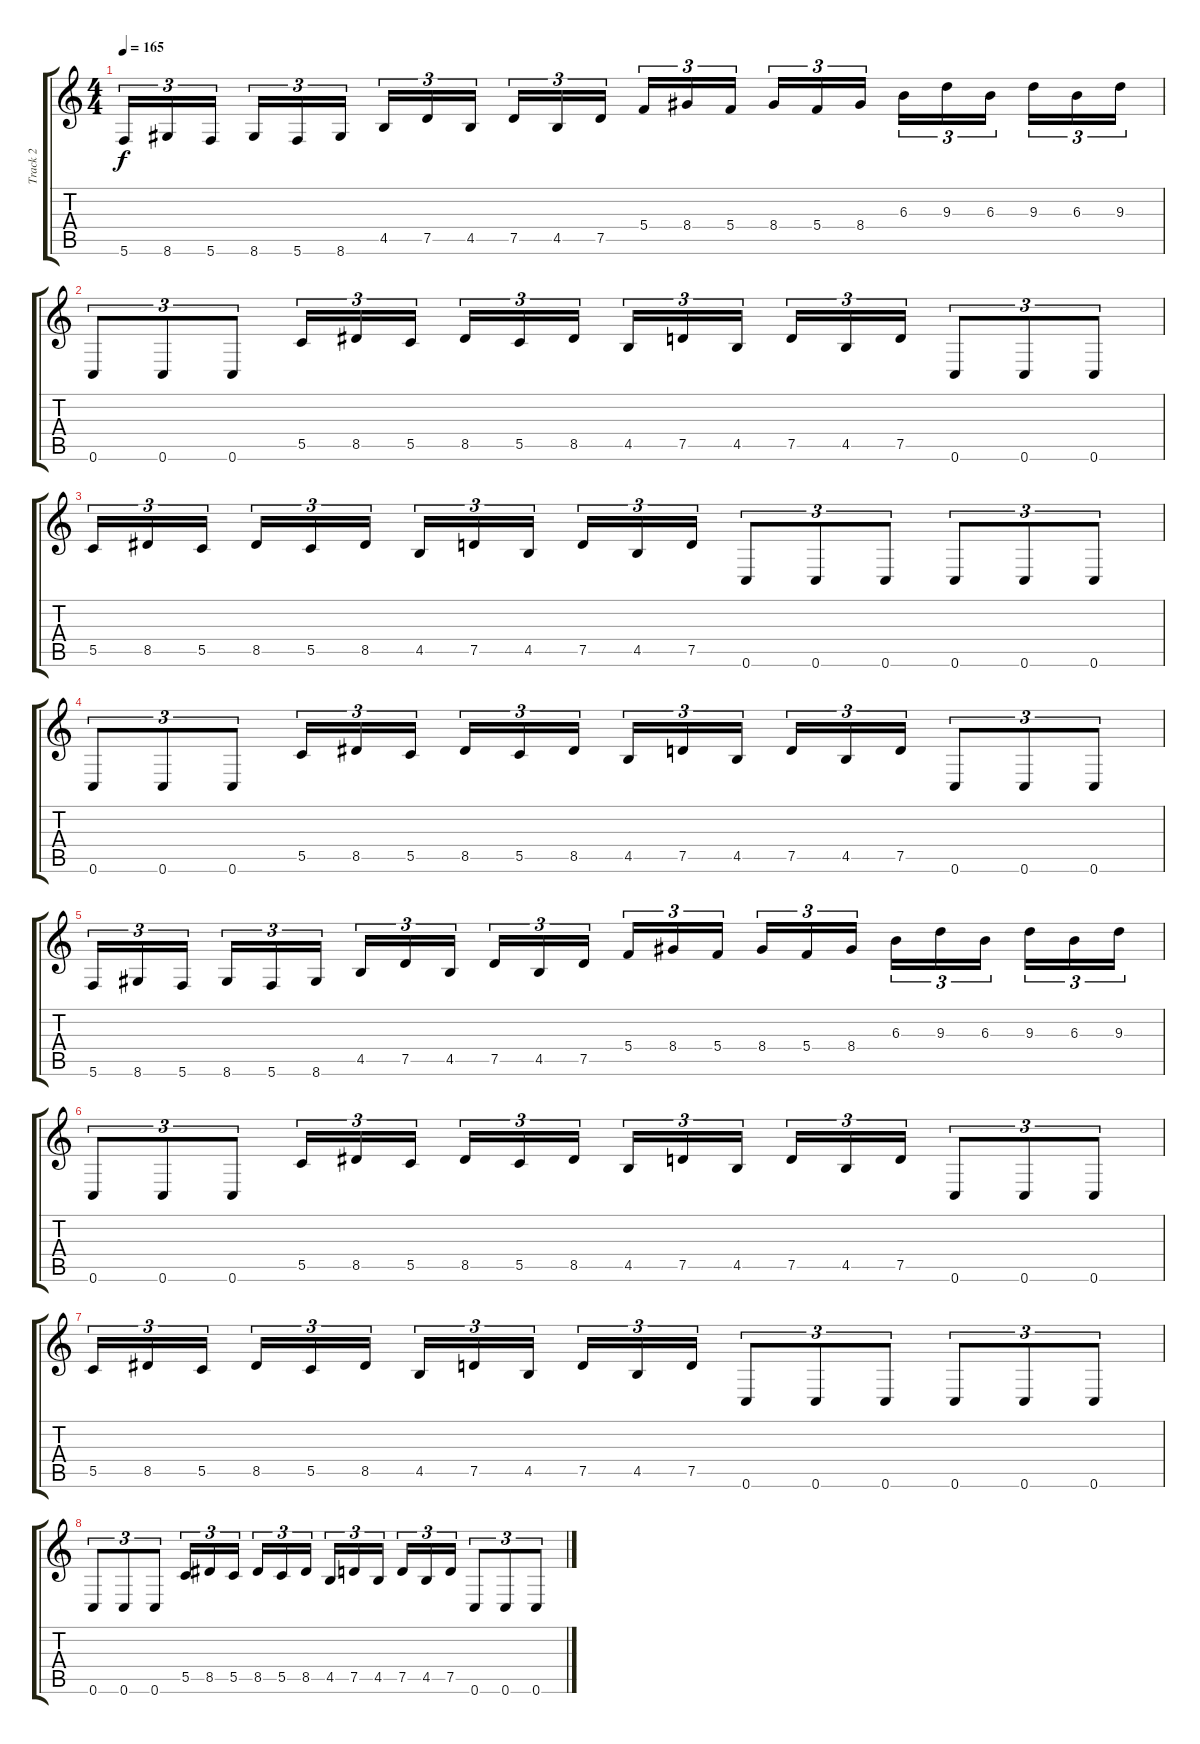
\track ("Track 2" "Track 2") {instrument distortionguitar}
\staff {score tabs}
\tuning (D4 A3 F3 C3 G2 C2) {hide}
\ts (4 4)
\tempo 165
\clef g2
\ks c
5.6.16{tu (3 2) dy f} 8.6.16{tu (3 2)} 5.6.16{tu (3 2) beam splitsecondary} 8.6.16{tu (3 2)} 5.6.16{tu (3 2)} 8.6.16{tu (3 2)} 4.5.16{tu (3 2)} 7.5.16{tu (3 2)} 4.5.16{tu (3 2) beam splitsecondary} 7.5.16{tu (3 2)} 4.5.16{tu (3 2)} 7.5.16{tu (3 2)} 5.4.16{tu (3 2)} 8.4.16{tu (3 2)} 5.4.16{tu (3 2) beam splitsecondary} 8.4.16{tu (3 2)} 5.4.16{tu (3 2)} 8.4.16{tu (3 2)} 6.3.16{tu (3 2)} 9.3.16{tu (3 2)} 6.3.16{tu (3 2) beam splitsecondary} 9.3.16{tu (3 2)} 6.3.16{tu (3 2)} 9.3.16{tu (3 2)} |
0.6.8{tu (3 2)} 0.6.8{tu (3 2)} 0.6.8{tu (3 2)} 5.5.16{tu (3 2)} 8.5.16{tu (3 2)} 5.5.16{tu (3 2) beam splitsecondary} 8.5.16{tu (3 2)} 5.5.16{tu (3 2)} 8.5.16{tu (3 2)} 4.5.16{tu (3 2)} 7.5.16{tu (3 2)} 4.5.16{tu (3 2) beam splitsecondary} 7.5.16{tu (3 2)} 4.5.16{tu (3 2)} 7.5.16{tu (3 2)} 0.6.8{tu (3 2)} 0.6.8{tu (3 2)} 0.6.8{tu (3 2)} |
5.5.16{tu (3 2)} 8.5.16{tu (3 2)} 5.5.16{tu (3 2) beam splitsecondary} 8.5.16{tu (3 2)} 5.5.16{tu (3 2)} 8.5.16{tu (3 2)} 4.5.16{tu (3 2)} 7.5.16{tu (3 2)} 4.5.16{tu (3 2) beam splitsecondary} 7.5.16{tu (3 2)} 4.5.16{tu (3 2)} 7.5.16{tu (3 2)} 0.6.8{tu (3 2)} 0.6.8{tu (3 2)} 0.6.8{tu (3 2)} 0.6.8{tu (3 2)} 0.6.8{tu (3 2)} 0.6.8{tu (3 2)} |
0.6.8{tu (3 2)} 0.6.8{tu (3 2)} 0.6.8{tu (3 2)} 5.5.16{tu (3 2)} 8.5.16{tu (3 2)} 5.5.16{tu (3 2) beam splitsecondary} 8.5.16{tu (3 2)} 5.5.16{tu (3 2)} 8.5.16{tu (3 2)} 4.5.16{tu (3 2)} 7.5.16{tu (3 2)} 4.5.16{tu (3 2) beam splitsecondary} 7.5.16{tu (3 2)} 4.5.16{tu (3 2)} 7.5.16{tu (3 2)} 0.6.8{tu (3 2)} 0.6.8{tu (3 2)} 0.6.8{tu (3 2)} |
5.6.16{tu (3 2)} 8.6.16{tu (3 2)} 5.6.16{tu (3 2) beam splitsecondary} 8.6.16{tu (3 2)} 5.6.16{tu (3 2)} 8.6.16{tu (3 2)} 4.5.16{tu (3 2)} 7.5.16{tu (3 2)} 4.5.16{tu (3 2) beam splitsecondary} 7.5.16{tu (3 2)} 4.5.16{tu (3 2)} 7.5.16{tu (3 2)} 5.4.16{tu (3 2)} 8.4.16{tu (3 2)} 5.4.16{tu (3 2) beam splitsecondary} 8.4.16{tu (3 2)} 5.4.16{tu (3 2)} 8.4.16{tu (3 2)} 6.3.16{tu (3 2)} 9.3.16{tu (3 2)} 6.3.16{tu (3 2) beam splitsecondary} 9.3.16{tu (3 2)} 6.3.16{tu (3 2)} 9.3.16{tu (3 2)} |
0.6.8{tu (3 2)} 0.6.8{tu (3 2)} 0.6.8{tu (3 2)} 5.5.16{tu (3 2)} 8.5.16{tu (3 2)} 5.5.16{tu (3 2) beam splitsecondary} 8.5.16{tu (3 2)} 5.5.16{tu (3 2)} 8.5.16{tu (3 2)} 4.5.16{tu (3 2)} 7.5.16{tu (3 2)} 4.5.16{tu (3 2) beam splitsecondary} 7.5.16{tu (3 2)} 4.5.16{tu (3 2)} 7.5.16{tu (3 2)} 0.6.8{tu (3 2)} 0.6.8{tu (3 2)} 0.6.8{tu (3 2)} |
5.5.16{tu (3 2)} 8.5.16{tu (3 2)} 5.5.16{tu (3 2) beam splitsecondary} 8.5.16{tu (3 2)} 5.5.16{tu (3 2)} 8.5.16{tu (3 2)} 4.5.16{tu (3 2)} 7.5.16{tu (3 2)} 4.5.16{tu (3 2) beam splitsecondary} 7.5.16{tu (3 2)} 4.5.16{tu (3 2)} 7.5.16{tu (3 2)} 0.6.8{tu (3 2)} 0.6.8{tu (3 2)} 0.6.8{tu (3 2)} 0.6.8{tu (3 2)} 0.6.8{tu (3 2)} 0.6.8{tu (3 2)} |
0.6.8{tu (3 2)} 0.6.8{tu (3 2)} 0.6.8{tu (3 2)} 5.5.16{tu (3 2)} 8.5.16{tu (3 2)} 5.5.16{tu (3 2) beam splitsecondary} 8.5.16{tu (3 2)} 5.5.16{tu (3 2)} 8.5.16{tu (3 2)} 4.5.16{tu (3 2)} 7.5.16{tu (3 2)} 4.5.16{tu (3 2) beam splitsecondary} 7.5.16{tu (3 2)} 4.5.16{tu (3 2)} 7.5.16{tu (3 2)} 0.6.8{tu (3 2)} 0.6.8{tu (3 2)} 0.6.8{tu (3 2)}
